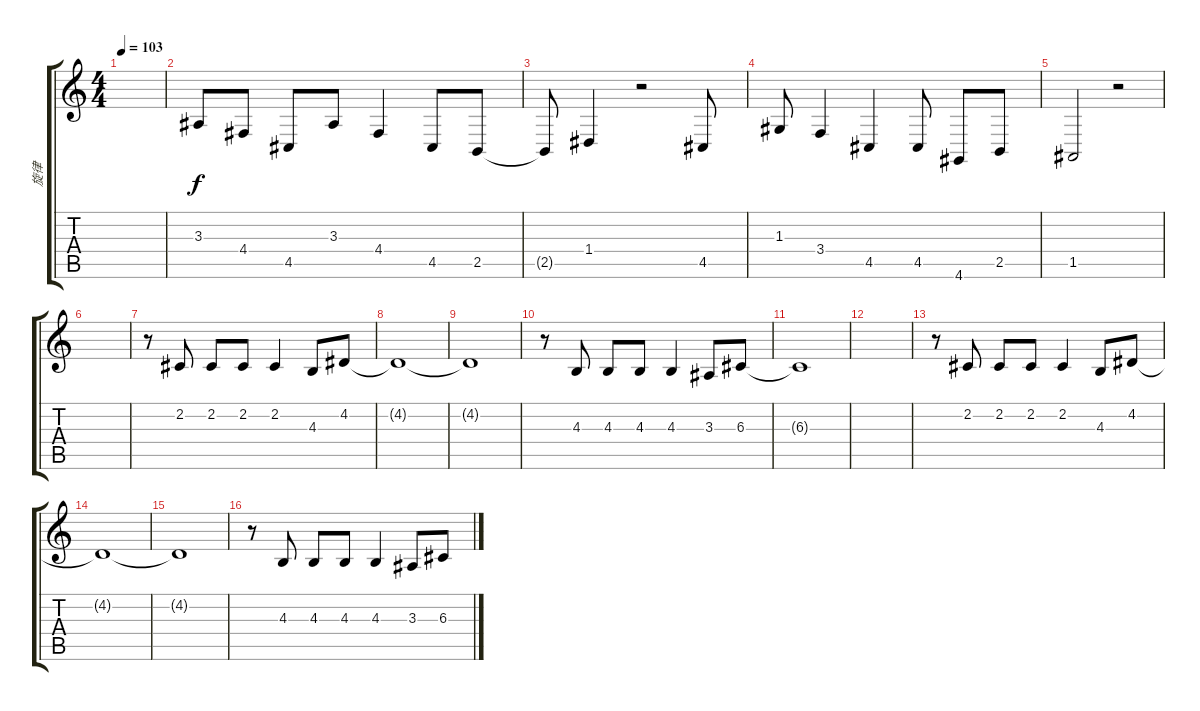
\track ("旋律" "旋律") {instrument electricpiano1}
\staff {score tabs}
\tuning (E4 B3 G3 D3 A2 E2) {hide}
\ts (4 4)
\tempo 103
\clef g2
\ks c
|
3.3.8 4.4.8 4.5.8 3.3.8 4.4.4 4.5.8 2.5.8 |
2.5{t}.8 1.4.4 r.2 4.5.8 |
1.3.8 3.4.4 4.5.4 4.5.8 4.6.8 2.5.8 |
1.5.2 r.2 |
|
r.8 2.2.8 2.2.8 2.2.8 2.2.4 4.3.8 4.2.8 |
4.2{t}.1 |
4.2{t}.1 |
r.8 4.3.8 4.3.8 4.3.8 4.3.4 3.3.8 6.3.8 |
6.3{t}.1 |
|
r.8 2.2.8 2.2.8 2.2.8 2.2.4 4.3.8 4.2.8 |
4.2{t}.1 |
4.2{t}.1 |
r.8 4.3.8 4.3.8 4.3.8 4.3.4 3.3.8 6.3.8
